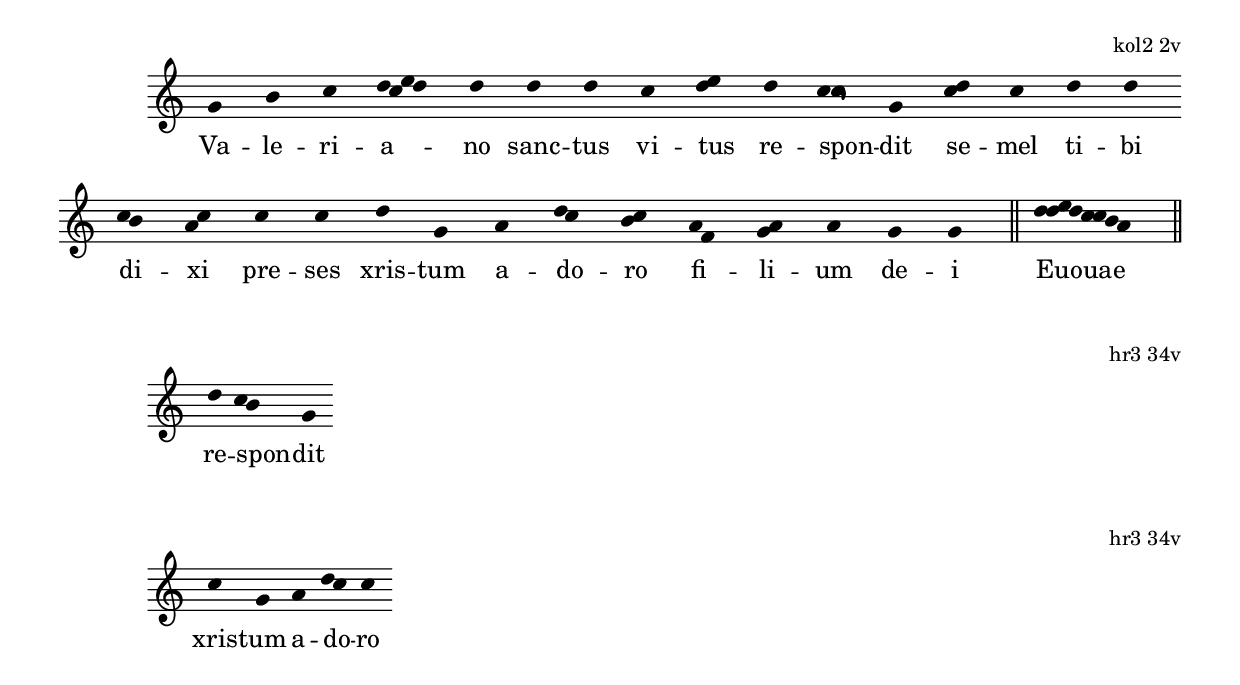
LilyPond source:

\version "2.19.32"

\include "../lib/synopsis.ily"

\score {
  \transpose c c' {
    \plainchant
    g b c' \melisma { d' c' e' d' } d' \bar ""
    d' d' \bar "" c' \melisma { d' e' } \bar "" d' \melisma { c' \strophicus c' } g \bar ""
    \melisma { c' d' } c' \bar "" d' d' \bar "" \melisma { c' b } \melisma { a c' } \bar "" c' c' \bar ""
    d' g \bar "" a \melisma { d' c' } \melisma { b c' } \bar "" \melisma { a f } \melisma { g a } a \bar "" g g \bar "||"

    \melisma { d' d' e' d' c' c' b a } \bar "||"
  }
  \addlyrics {
    Va -- le -- ri -- a -- no
    sanc -- tus vi -- tus re -- spon -- dit
    se -- mel ti -- bi di -- xi pre -- ses
    xris -- tum a -- do -- ro fi -- li -- um de -- i

    Euouae
  }
  \header {
    fontes = "kol2 2v"
  }
}

\score {
  \transpose c c' {
    \plainchant
    d' \melisma { c' b } g
  }
  \addlyrics {
    re -- spon -- dit
  }
  \header {
    fontes = "hr3 34v"
  }
}

\score {
  \transpose c c' {
    \plainchant
    c' g a \melisma { d' c' } c'
  }
  \addlyrics {
    xris -- tum a -- do -- ro
  }
  \header {
    fontes = "hr3 34v"
  }
}
